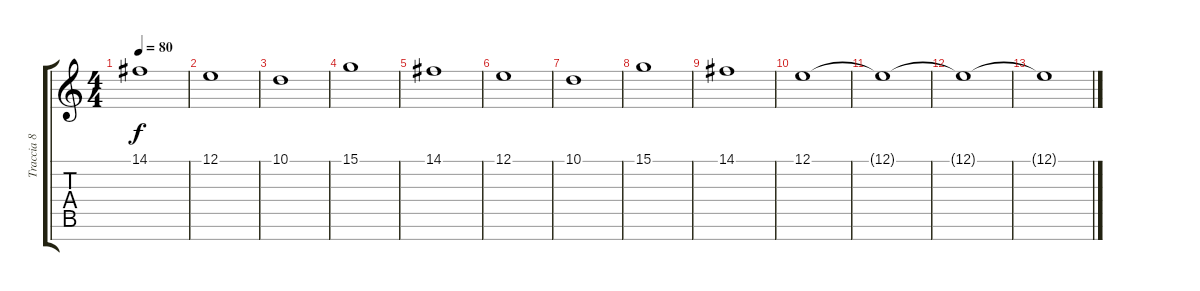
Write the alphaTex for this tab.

\track ("Traccia 8" "Traccia 8") {instrument stringensemble2}
\staff {score tabs}
\tuning (E4 B3 G3 D3 A2 E2 B1) {hide}
\ts (4 4)
\tempo 80
\clef g2
\ks c
14.1.1{dy f} |
12.1.1 |
10.1.1 |
15.1.1 |
14.1.1 |
12.1.1 |
10.1.1 |
15.1.1 |
14.1.1 |
12.1.1 |
12.1{t}.1 |
12.1{t}.1 |
12.1{t}.1
